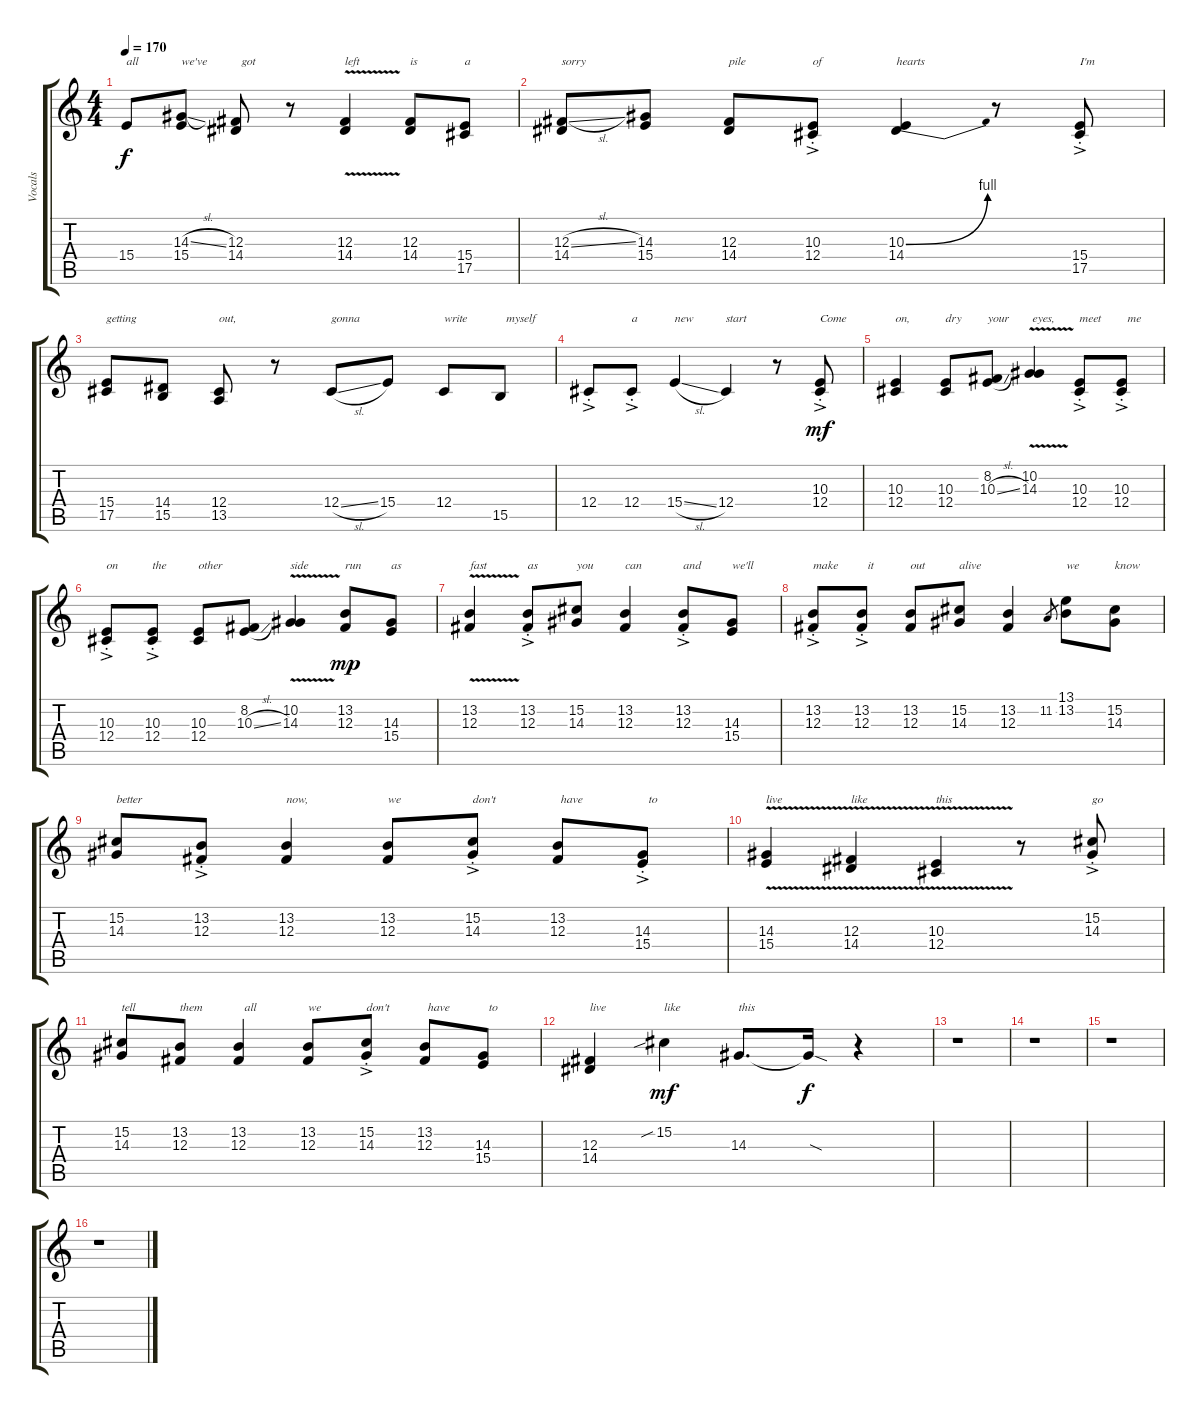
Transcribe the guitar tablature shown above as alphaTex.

\track ("Vocals" "Vocals") {instrument pad8sweep}
\staff {score tabs}
\tuning (Eb4 Bb3 Gb3 Db3 Ab2 Db2) {hide}
\ts (4 4)
\tempo 170
\clef g2
\ks c
15.4.8{txt "all" dy f} (14.3{sl} 15.4).8{txt "we've"} (12.3 14.4).8{txt "  got"} r.8 (12.3{v} 14.4).4{txt "left"} (12.3 14.4).8{txt "is"} (15.4 17.5).8{txt "a"} |
(12.3{sl} 14.4).8{txt "sorry"} (14.3 15.4).8 (12.3 14.4).8{txt "pile"} (10.3{ac st} 12.4).8{txt "of"} (10.3{be (bend 0 0 60 4)} 14.4).4{txt "hearts"} r.8 (15.4{ac st} 17.5).8{txt "I'm"} |
(15.4 17.5).8{txt "getting"} (14.4 15.5).8 (12.4 13.5).8{txt "out,"} r.8 12.4{sl}.8{txt "gonna"} 15.4.8 12.4.8{txt "write"} 15.5.8{txt "  myself"} |
12.4{ac st}.8 12.4{ac st}.8{txt "a"} 15.4{sl}.4{txt "new"} 12.4.4{txt "start"} r.8 (10.3{ac st} 12.4{ac st}).8{txt "Come" dy mf} |
(10.3 12.4).4{txt "on,"} (10.3 12.4).8{txt "dry"} (8.2 10.3{sl}).8{txt "your"} (10.2 14.3{v}).4{txt " eyes,"} (10.3{ac st} 12.4{ac st}).8{txt "meet"} (10.3{ac st} 12.4{ac st}).8{txt "  me"} |
(10.3{ac st} 12.4{ac st}).8{txt "on"} (10.3{ac st} 12.4{ac st}).8{txt "the"} (10.3 12.4).8{txt "other"} (8.2 10.3{sl}).8 (10.2 14.3{v}).4{txt "side"} (13.2 12.3).8{txt "run" dy mp} (14.3 15.4).8{txt "as"} |
(13.2{v} 12.3{v}).4{txt "fast"} (13.2{ac st} 12.3{ac st}).8{txt "as"} (15.2 14.3).8{txt "you"} (13.2 12.3).4{txt "can"} (13.2{ac st} 12.3{ac st}).8{txt "and"} (14.3 15.4).8{txt "we'll"} |
(13.2{ac st} 12.3{ac st}).8{txt "make"} (13.2{ac st} 12.3{ac st}).8{txt "  it"} (13.2 12.3).8{txt "out"} (15.2 14.3).8{txt "alive"} (13.2 12.3).4 11.2.8{gr} (13.1 13.2).8{txt "we"} (15.2 14.3).8{txt "know"} |
(15.2 14.3).8{txt "better"} (13.2{ac st} 12.3{ac st}).8 (13.2 12.3).4{txt "now,"} (13.2 12.3).8{txt "we"} (15.2 14.3{ac st}).8{txt "don't"} (13.2 12.3).8{txt " have"} (14.3 15.4{ac st}).8{txt "  to"} |
(14.3 15.4{v}).4{txt "live"} (12.3 14.4{v}).4{txt "like"} (10.3 12.4{v}).4{txt "this"} r.8 (15.2 14.3{ac st}).8{txt "go"} |
(15.2 14.3).8{txt "tell"} (13.2 12.3).8{txt "them"} (13.2 12.3).4{txt "  all"} (13.2 12.3).8{txt "we"} (15.2{ac st} 14.3{ac st}).8{txt "don't"} (13.2 12.3).8{txt " have"} (14.3 15.4).8{txt "  to"} |
(12.3 14.4).4{txt "live"} 15.2{sib}.4{txt "like" dy mf} 14.3.8{d txt "this"} 14.3{sod t}.16{dy f} r.4 |
r.1 |
r.1 |
r.1 |
r.1
